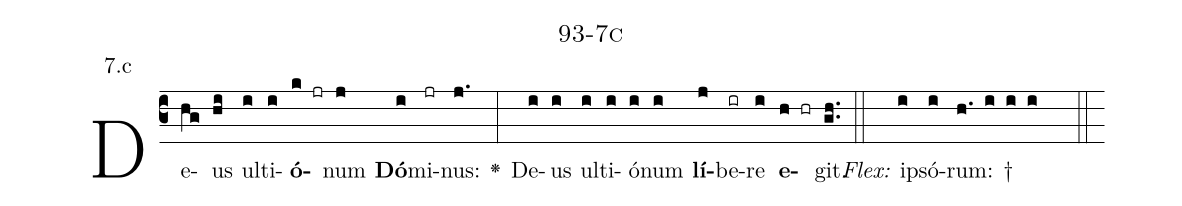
name: 93-7c;
annotation: 7.c;
%%
(c3)De(hg)us(hi) ul(i)ti(i)<b>ó</b>(k jr)num(j) <b>Dó</b>(i)mi(jr)nus:(j.) <v>\greheightstar</v>(:) De(i)us(i) ul(i)ti(i)ó(i)num(i) <b>lí</b>(j)be(ir)re(i) <b>e</b>(h hr)git.(gh..) (::)
<i>Flex:</i>()  ip(i)só(i)rum: †(h. i i i  ::)

%E(i) u(i) o(j) u(i) a(h) e.(gh..) (::)
